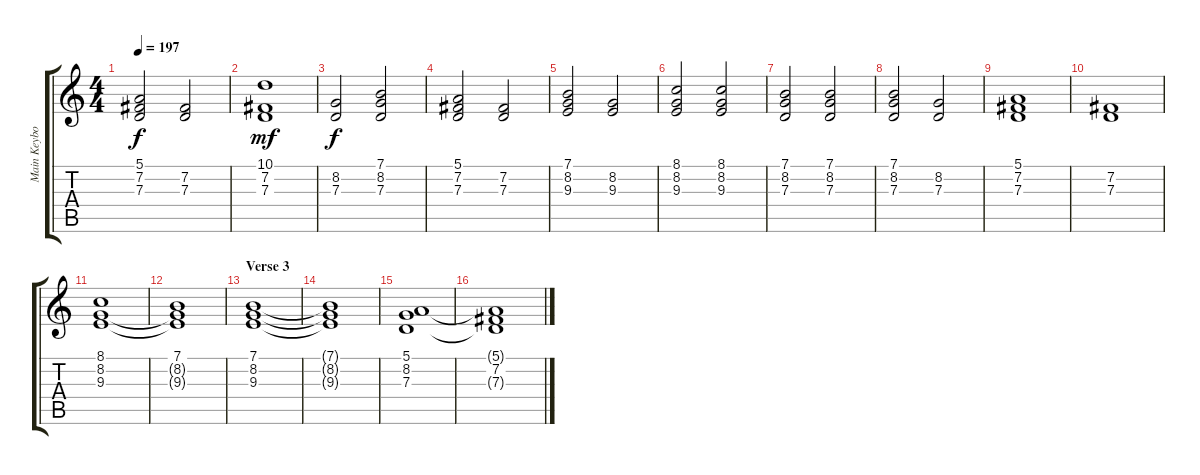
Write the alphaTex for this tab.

\track ("Main Keyboards" "Main Keybo") {instrument stringensemble1}
\staff {score tabs}
\tuning (E4 B3 G3 D3 A2 E2) {hide}
\ts (4 4)
\tempo 197
\clef g2
\ks c
(5.1 7.2 7.3).2{dy f} (7.2 7.3).2 |
(10.1 7.2 7.3).1{dy mf} |
(8.2 7.3).2{dy f} (7.1 8.2 7.3).2 |
(5.1 7.2 7.3).2 (7.2 7.3).2 |
(7.1 8.2 9.3).2 (8.2 9.3).2 |
(8.1 8.2 9.3).2 (8.1 8.2 9.3).2 |
(7.1 8.2 7.3).2 (7.1 8.2 7.3).2 |
(7.1 8.2 7.3).2 (8.2 7.3).2 |
(5.1 7.2 7.3).1 |
(7.2 7.3).1 |
(8.1 8.2 9.3).1 |
(7.1 8.2{t} 9.3{t}).1 |
\section ("" "Verse 3")
(7.1 8.2 9.3).1{volume 13 instrument synthstrings1} |
(7.1{t} 8.2{t} 9.3{t}).1 |
(5.1 8.2 7.3).1 |
(5.1{t} 7.2 7.3{t}).1
